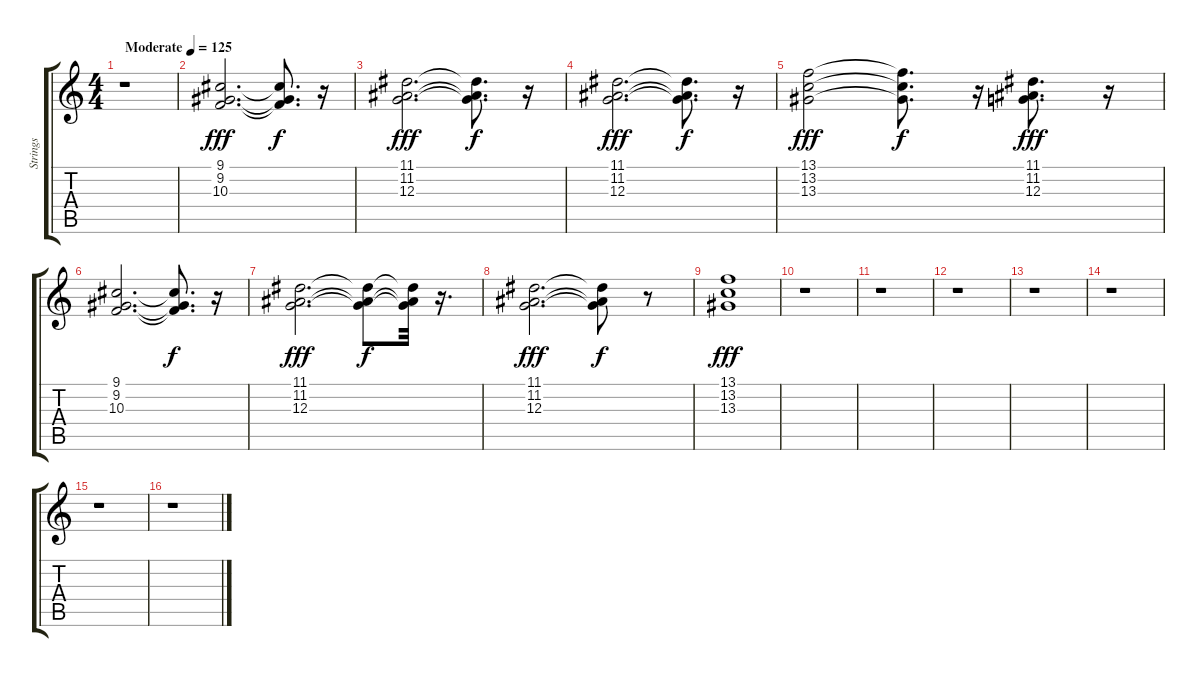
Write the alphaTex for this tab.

\track ("Strings" "Strings") {instrument pad3polysynth}
\staff {score tabs}
\tuning (E4 B3 G3 D3 A2 E2) {hide}
\ts (4 4)
\tempo (125 "Moderate")
\clef g2
\ks c
r.1{dy fff instrument pad3polysynth} |
(9.1 9.2 10.3).2{d volume 14} (9.1{t} 9.2{t} 10.3{t}).8{d dy f} r.16 |
(11.1 11.2 12.3).2{d dy fff} (11.1{t} 11.2{t} 12.3{t}).8{d dy f} r.16 |
(11.1 11.2 12.3).2{d dy fff} (11.1{t} 11.2{t} 12.3{t}).8{d dy f} r.16 |
(13.1 13.2 13.3).2{dy fff} (13.1{t} 13.2{t} 13.3{t}).8{d dy f} r.16 (11.1 11.2 12.3).8{d dy fff} r.16 |
(9.1 9.2 10.3).2{d} (9.1{t} 9.2{t} 10.3{t}).8{d dy f} r.16 |
(11.1 11.2 12.3).2{d dy fff} (11.1{t} 11.2{t} 12.3{t}).8{dy f} (11.1{t} 11.2{t} 12.3{t}).32 r.16{d} |
(11.1 11.2 12.3).2{d dy fff} (11.1{t} 11.2{t} 12.3{t}).8{dy f} r.8 |
(13.1 13.2 13.3).1{dy fff} |
r.1 |
r.1 |
r.1 |
r.1 |
r.1 |
r.1 |
r.1
